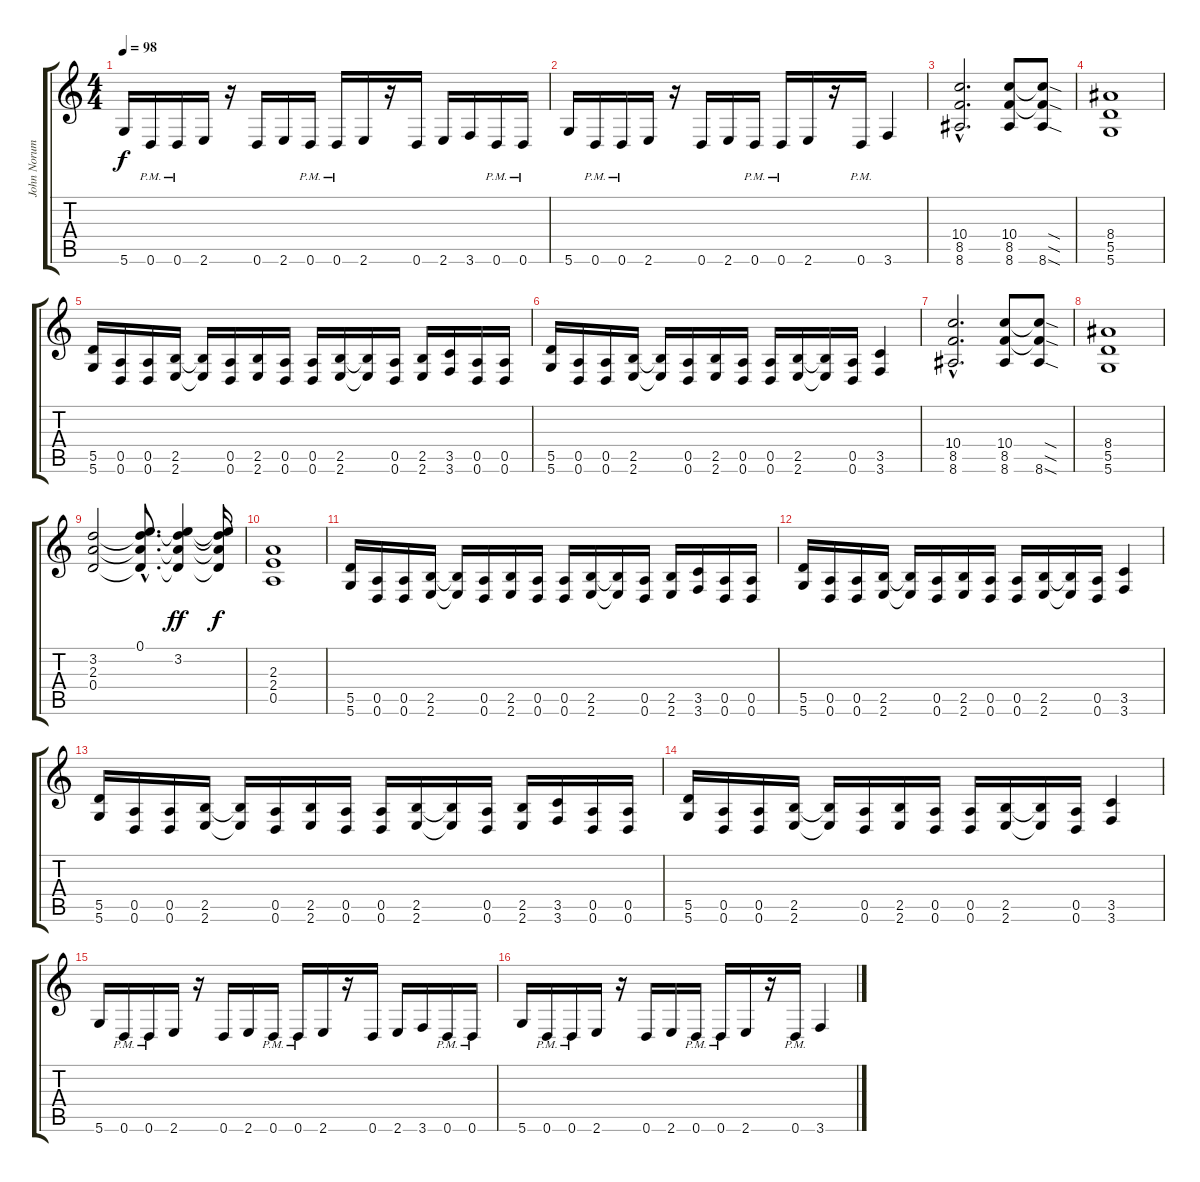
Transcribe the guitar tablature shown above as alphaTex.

\track ("John Norum" "John Norum") {instrument distortionguitar}
\staff {score tabs}
\tuning (E4 B3 G3 D3 A2 D2) {hide}
\ts (4 4)
\tempo 98
\clef g2
\ks c
5.6.16{dy f} 0.6{pm}.16 0.6{pm}.16 2.6.16 r.16 0.6.16 2.6.16 0.6{pm}.16 0.6{pm}.16 2.6.16 r.16 0.6.16 2.6.16 3.6.16 0.6{pm}.16 0.6{pm}.16 |
5.6.16 0.6{pm}.16 0.6{pm}.16 2.6.16 r.16 0.6.16 2.6.16 0.6{pm}.16 0.6{pm}.16 2.6.16 r.16 0.6{pm}.16 3.6.4 |
(10.4{hac} 8.5{hac} 8.6{hac}).2{d} (10.4 8.5 8.6).8 (10.4{sod t} 8.5{sod t} 8.6{sod}).8 |
(8.4 5.5 5.6).1 |
(5.5 5.6).16 (0.5 0.6).16 (0.5 0.6).16 (2.5 2.6).16 (2.5{t} 2.6{t}).16 (0.5 0.6).16 (2.5 2.6).16 (0.5 0.6).16 (0.5 0.6).16 (2.5 2.6).16 (2.5{t} 2.6{t}).16 (0.5 0.6).16 (2.5 2.6).16 (3.5 3.6).16 (0.5 0.6).16 (0.5 0.6).16 |
(5.5 5.6).16 (0.5 0.6).16 (0.5 0.6).16 (2.5 2.6).16 (2.5{t} 2.6{t}).16 (0.5 0.6).16 (2.5 2.6).16 (0.5 0.6).16 (0.5 0.6).16 (2.5 2.6).16 (2.5{t} 2.6{t}).16 (0.5 0.6).16 (3.5 3.6).4 |
(10.4{hac} 8.5{hac} 8.6{hac}).2{d} (10.4 8.5 8.6).8 (10.4{sod t} 8.5{sod t} 8.6{sod}).8 |
(8.4 5.5 5.6).1 |
(3.2 2.3 0.4).2 (0.1{hac} 3.2{hac t} 2.3{hac t} 0.4{hac t}).8{d} (0.1{t} 3.2 2.3{t} 0.4{t}).4{dy ff} (0.1{t} 3.2{t} 2.3{t} 0.4{t}).16{dy f} |
(2.3 2.4 0.5).1 |
(5.5 5.6).16 (0.5 0.6).16 (0.5 0.6).16 (2.5 2.6).16 (2.5{t} 2.6{t}).16 (0.5 0.6).16 (2.5 2.6).16 (0.5 0.6).16 (0.5 0.6).16 (2.5 2.6).16 (2.5{t} 2.6{t}).16 (0.5 0.6).16 (2.5 2.6).16 (3.5 3.6).16 (0.5 0.6).16 (0.5 0.6).16 |
(5.5 5.6).16 (0.5 0.6).16 (0.5 0.6).16 (2.5 2.6).16 (2.5{t} 2.6{t}).16 (0.5 0.6).16 (2.5 2.6).16 (0.5 0.6).16 (0.5 0.6).16 (2.5 2.6).16 (2.5{t} 2.6{t}).16 (0.5 0.6).16 (3.5 3.6).4 |
(5.5 5.6).16 (0.5 0.6).16 (0.5 0.6).16 (2.5 2.6).16 (2.5{t} 2.6{t}).16 (0.5 0.6).16 (2.5 2.6).16 (0.5 0.6).16 (0.5 0.6).16 (2.5 2.6).16 (2.5{t} 2.6{t}).16 (0.5 0.6).16 (2.5 2.6).16 (3.5 3.6).16 (0.5 0.6).16 (0.5 0.6).16 |
(5.5 5.6).16 (0.5 0.6).16 (0.5 0.6).16 (2.5 2.6).16 (2.5{t} 2.6{t}).16 (0.5 0.6).16 (2.5 2.6).16 (0.5 0.6).16 (0.5 0.6).16 (2.5 2.6).16 (2.5{t} 2.6{t}).16 (0.5 0.6).16 (3.5 3.6).4 |
5.6.16 0.6{pm}.16 0.6{pm}.16 2.6.16 r.16 0.6.16 2.6.16 0.6{pm}.16 0.6{pm}.16 2.6.16 r.16 0.6.16 2.6.16 3.6.16 0.6{pm}.16 0.6{pm}.16 |
5.6.16 0.6{pm}.16 0.6{pm}.16 2.6.16 r.16 0.6.16 2.6.16 0.6{pm}.16 0.6{pm}.16 2.6.16 r.16 0.6{pm}.16 3.6.4
